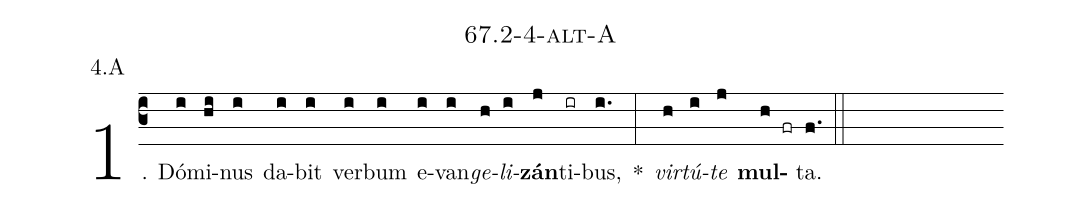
name: 67.2-4-alt-A;
annotation: 4.A;
%%
(c3)1. Dó(i)mi(hi)nus(i) da(i)bit(i) ver(i)bum(i) e(i)van(i)<i>ge</i>(h)<i>li</i>(i)<b>zán</b>(j)ti(ir)bus,(i.) *(:) <i>vir</i>(h)<i>tú</i>(i)<i>te</i>(j) <b>mul</b>(h fr)ta.(f.) (::)


%E(i) u(h) o(i) u(j) a(h) e.(f.) (::)
